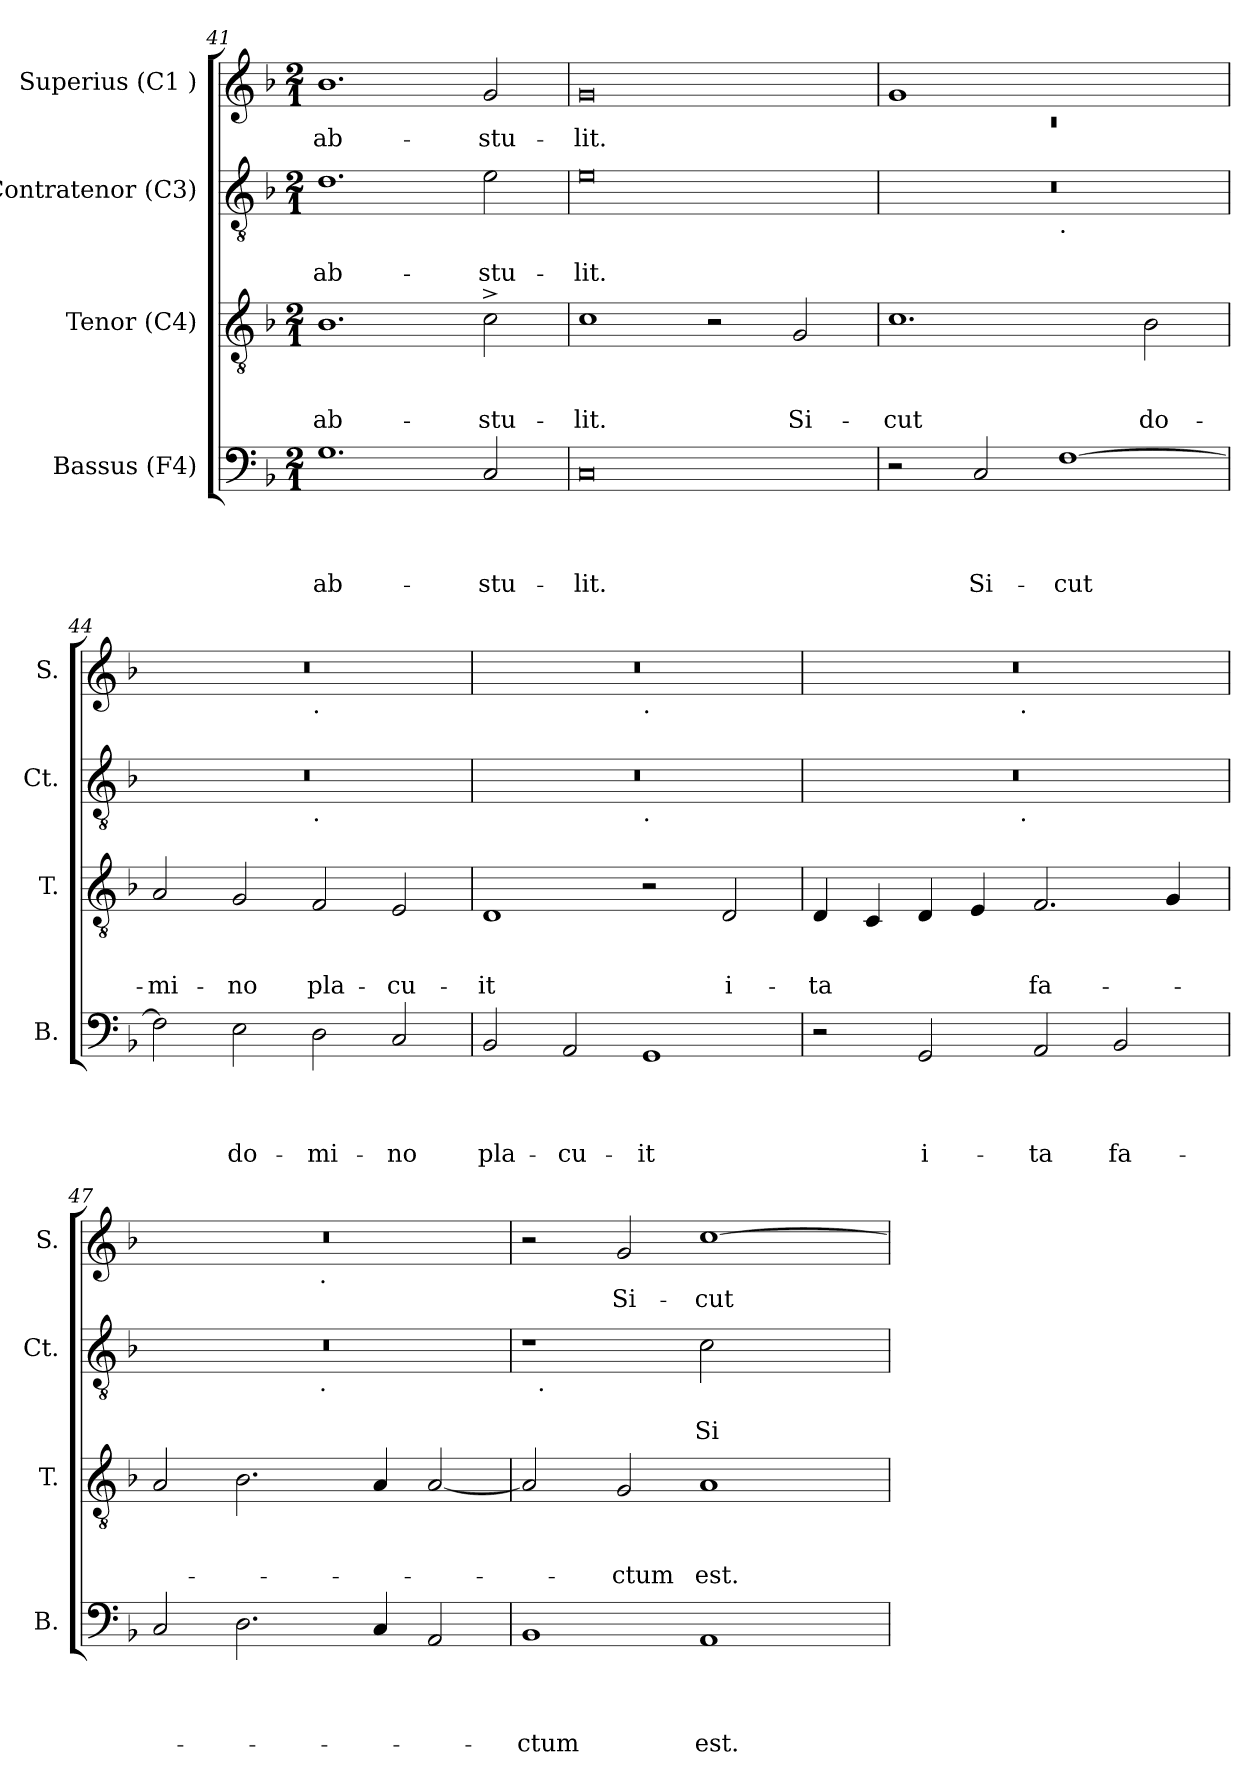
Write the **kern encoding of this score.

**kern	**text	**text	**text	**text	**kern	**text	**text	**text	**kern	**text	**text	**kern	**text
*part4	*part4	*part4	*part4	*part4	*part3	*part3	*part3	*part3	*part2	*part2	*part2	*part1	*part1
*staff4	*staff4	*staff4	*staff4	*staff4	*staff3	*staff3	*staff3	*staff3	*staff2	*staff2	*staff2	*staff1	*staff1
*I"Bassus (F4)	*	*	*	*	*I"Tenor (C4)	*	*	*	*I"Contratenor (C3)	*	*	*I"Superius (C1 )	*
*I'B.	*	*	*	*	*I'T.	*	*	*	*I'Ct.	*	*	*I'S.	*
*clefF4	*	*	*	*	*clefGv2	*	*	*	*clefGv2	*	*	*clefG2	*
*k[b-]	*	*	*	*	*k[b-]	*	*	*	*k[b-]	*	*	*k[b-]	*
*F:	*	*	*	*	*F:	*	*	*	*F:	*	*	*F:	*
*M2/1	*	*	*	*	*M2/1	*	*	*	*M2/1	*	*	*M2/1	*
=41	=41	=41	=41	=41	=41	=41	=41	=41	=41	=41	=41	=41	=41
!	!	!	!	!LO:LY:b	!	!	!	!LO:LY:b	!	!	!LO:LY:b	!	!LO:LY:b
1.G	.	.	.	ab-	1.B-	.	.	ab-	1.d	.	ab-	1.b-	ab-
!	!	!	!	!LO:LY:b	!	!	!	!LO:LY:b	!	!	!LO:LY:b	!	!LO:LY:b
2C/	.	.	.	-stu-	2c^>\	.	.	-stu-	2e\	.	-stu-	2g/	-stu-
=42	=42	=42	=42	=42	=42	=42	=42	=42	=42	=42	=42	=42	=42
!	!	!	!	!LO:LY:b	!	!	!	!LO:LY:b	!	!	!LO:LY:b	!	!LO:LY:b
0C	.	.	.	-lit.	1c	.	.	-lit.	0e	.	-lit.	0g	-lit.
.	.	.	.	.	2r	.	.	.	.	.	.	.	.
!	!	!	!	!	!	!	!	!LO:LY:b	!	!	!	!	!
.	.	.	.	.	2G/	.	.	Si-	.	.	.	.	.
!!LO:PB:g=z
=43	=43	=43	=43	=43	=43	=43	=43	=43	=43	=43	=43	=43	=43
*	*	*	*	*	*	*	*	*	*	*	*	*^	*
!	!	!	!	!	!	!	!	!LO:LY:b	!	!	!	!	!LO:N:vis=1	!
*	*	*	*	*	*	*	*	*	*^	*	*	*	*	*
2r	.	.	.	.	1.c	.	.	-cut	0r	1ryy	.	.	1g	0rc	.
!	!	!	!	!LO:LY:b	!	!	!	!	!	!	!	!	!	!	!
2C/	.	.	.	Si-	.	.	.	.	.	.	.	.	.	.	.
!	!	!	!	!	!	!	!	!	!	!LO:TX:b:t=.	!	!	!	!	!
!	!	!	!	!LO:LY:b	!	!	!	!	!	!	!	!	!	!	!
[>1F	.	.	.	-cut	.	.	.	.	.	1ryy	.	.	1ryy	.	.
!	!	!	!	!	!	!	!	!LO:LY:b	!	!	!	!	!	!	!
.	.	.	.	.	2B-\	.	.	do-	.	.	.	.	.	.	.
=44	=44	=44	=44	=44	=44	=44	=44	=44	=44	=44	=44	=44	=44	=44	=44
!	!	!	!	!	!	!	!	!LO:LY:b	!	!	!	!	!	!	!
2F\]	.	.	.	.	2A/	.	.	-mi-	0r	1ryy	.	.	0r	1ryy	.
!	!	!	!	!LO:LY:b	!	!	!	!LO:LY:b	!	!	!	!	!	!	!
2E\	.	.	.	do-	2G/	.	.	-no	.	.	.	.	.	.	.
!	!	!	!	!	!	!	!	!	!	!	!	!	!	!LO:TX:b:t=.	!
!	!	!	!	!	!	!	!	!	!	!LO:TX:b:t=.	!	!	!	!	!
!	!	!	!	!LO:LY:b	!	!	!	!LO:LY:b	!	!	!	!	!	!	!
2D\	.	.	.	-mi-	2F/	.	.	pla-	.	1ryy	.	.	.	1ryy	.
!	!	!	!	!LO:LY:b	!	!	!	!LO:LY:b	!	!	!	!	!	!	!
2C/	.	.	.	-no	2E/	.	.	-cu-	.	.	.	.	.	.	.
=45	=45	=45	=45	=45	=45	=45	=45	=45	=45	=45	=45	=45	=45	=45	=45
!	!	!	!	!LO:LY:b	!	!	!	!LO:LY:b	!	!	!	!	!	!	!
2BB-/	.	.	.	pla-	1D	.	.	-it	0r	1ryy	.	.	0r	1ryy	.
!	!	!	!	!LO:LY:b	!	!	!	!	!	!	!	!	!	!	!
2AA/	.	.	.	-cu-	.	.	.	.	.	.	.	.	.	.	.
!	!	!	!	!	!	!	!	!	!	!	!	!	!	!LO:TX:b:t=.	!
!	!	!	!	!	!	!	!	!	!	!LO:TX:b:t=.	!	!	!	!	!
!	!	!	!	!LO:LY:b	!	!	!	!	!	!	!	!	!	!	!
1GG	.	.	.	-it	2r	.	.	.	.	1ryy	.	.	.	1ryy	.
!	!	!	!	!	!	!	!	!LO:LY:b	!	!	!	!	!	!	!
.	.	.	.	.	2D/	.	.	i-	.	.	.	.	.	.	.
=46	=46	=46	=46	=46	=46	=46	=46	=46	=46	=46	=46	=46	=46	=46	=46
!	!	!	!	!	!	!	!	!LO:LY:b	!	!	!	!	!	!	!
2r	.	.	.	.	4D/	.	.	-ta	0r	2ryy	.	.	0r	2ryy	.
.	.	.	.	.	4C/	.	.	.	.	.	.	.	.	.	.
!	!	!	!	!LO:LY:b	!	!	!	!	!	!	!	!	!	!	!
2GG/	.	.	.	i-	4D/	.	.	.	.	4...ryy	.	.	.	4...ryy	.
.	.	.	.	.	4E/	.	.	.	.	.	.	.	.	.	.
!	!	!	!	!	!	!	!	!	!	!	!	!	!	!LO:TX:b:t=.	!
!	!	!	!	!	!	!	!	!	!	!LO:TX:b:t=.	!	!	!	!	!
.	.	.	.	.	.	.	.	.	.	1ryy	.	.	.	1ryy	.
!	!	!	!	!LO:LY:b	!	!	!	!LO:LY:b	!	!	!	!	!	!	!
2AA/	.	.	.	-ta	2.F/	.	.	fa-	.	.	.	.	.	.	.
!	!	!	!	!LO:LY:b	!	!	!	!	!	!	!	!	!	!	!
2BB-/	.	.	.	fa-	.	.	.	.	.	.	.	.	.	.	.
.	.	.	.	.	4G/	.	.	.	.	.	.	.	.	.	.
.	.	.	.	.	.	.	.	.	.	32ryy	.	.	.	32ryy	.
!!LO:LB:g=z	!!
=47	=47	=47	=47	=47	=47	=47	=47	=47	=47	=47	=47	=47	=47	=47	=47
2C/	.	.	.	.	2A/	.	.	.	0r	1ryy	.	.	0r	1ryy	.
2.D\	.	.	.	.	2.B-\	.	.	.	.	.	.	.	.	.	.
!	!	!	!	!	!	!	!	!	!	!	!	!	!	!LO:TX:b:t=.	!
!	!	!	!	!	!	!	!	!	!	!LO:TX:b:t=.	!	!	!	!	!
.	.	.	.	.	.	.	.	.	.	1ryy	.	.	.	1ryy	.
4C/	.	.	.	.	4A/	.	.	.	.	.	.	.	.	.	.
2AA/	.	.	.	.	[<2A/	.	.	.	.	.	.	.	.	.	.
=48	=48	=48	=48	=48	=48	=48	=48	=48	=48	=48	=48	=48	=48	=48	=48
!	!	!	!	!LO:LY:b	!	!	!	!	!	!	!	!	!	!	!
*	*	*	*	*	*	*	*	*	*	*	*	*	*v	*v	*
1BB-	.	.	.	-ctum	2A/]	.	.	.	1r	32ryy	.	.	2r	.
!	!	!	!	!	!	!	!	!	!	!LO:TX:b:t=.	!	!	!	!
.	.	.	.	.	.	.	.	.	.	1ryy	.	.	.	.
!	!	!	!	!	!	!	!	!LO:LY:b	!	!	!	!	!	!LO:LY:b
.	.	.	.	.	2G/	.	.	-ctum	.	.	.	.	2g/	Si-
!	!	!	!	!LO:LY:b	!	!	!	!LO:LY:b	!	!	!	!LO:LY:b	!	!LO:LY:b
1AA	.	.	.	est.	1A	.	.	est.	2c\	.	.	Si-	[>1cc	-cut
.	.	.	.	.	.	.	.	.	.	2ryy	.	.	.	.
.	.	.	.	.	.	.	.	.	2ryy	.	.	.	.	.
.	.	.	.	.	.	.	.	.	.	4...ryy	.	.	.	.
*	*	*	*	*	*	*	*	*	*v	*v	*	*	*	*
=	=	=	=	=	=	=	=	=	=	=	=	=	=
*-	*-	*-	*-	*-	*-	*-	*-	*-	*-	*-	*-	*-	*-
